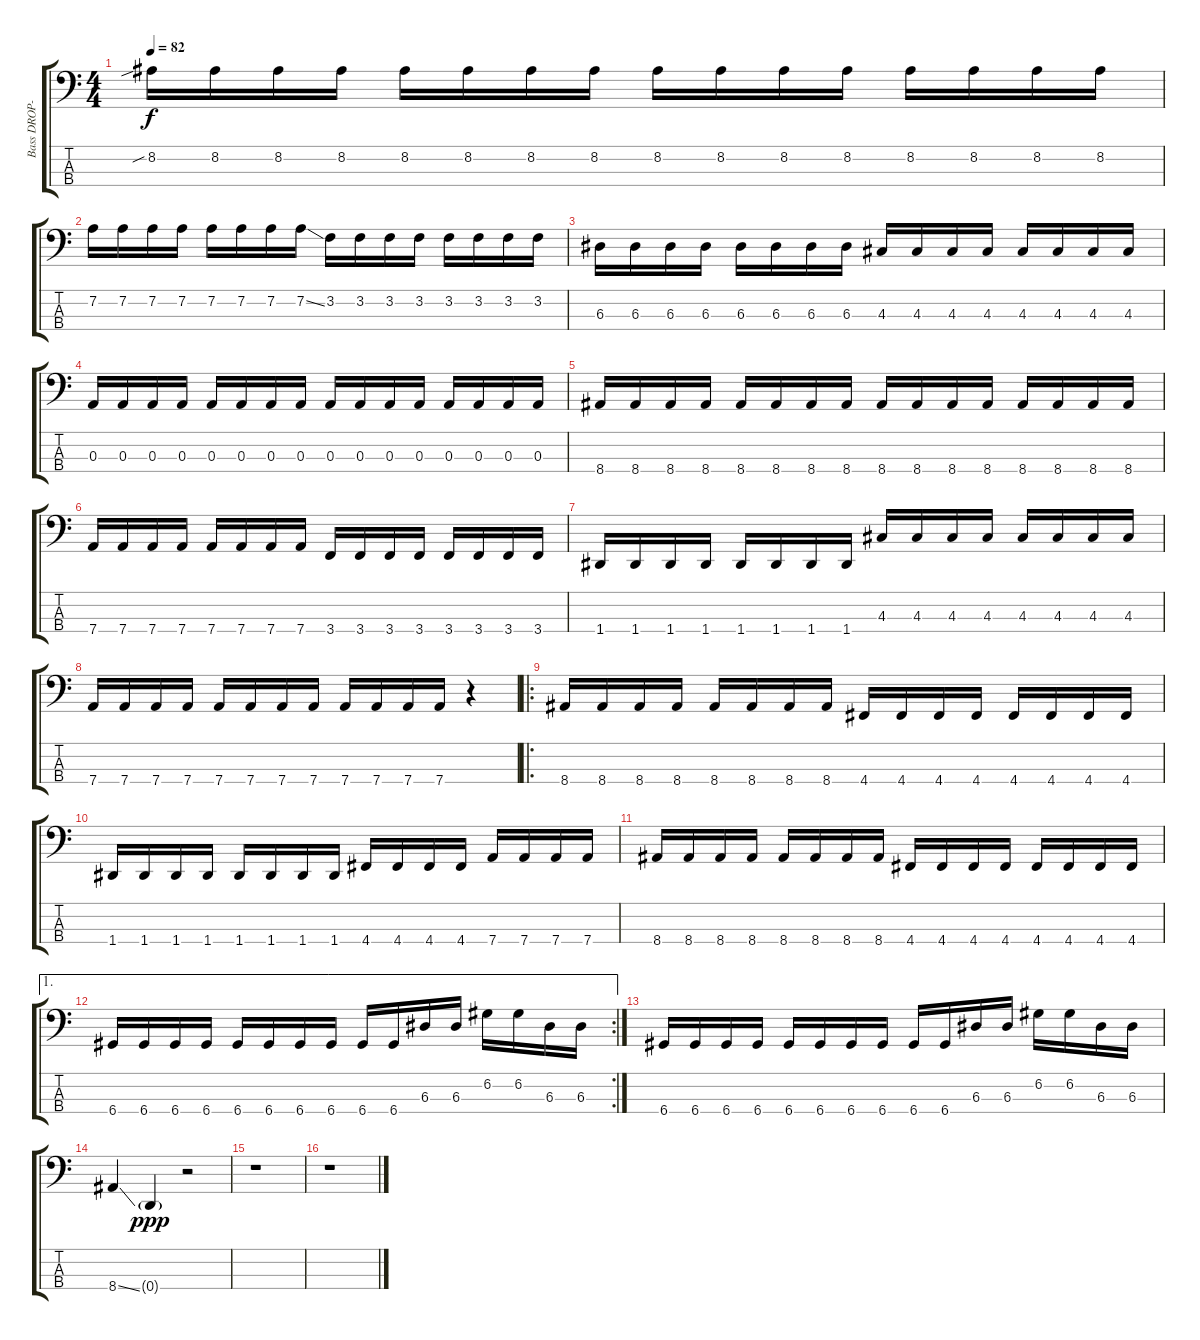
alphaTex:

\track ("Bass DROP-D" "Bass DROP-") {instrument electricbasspick}
\staff {score tabs}
\tuning (G2 D2 A1 D1) {hide}
\ts (4 4)
\tempo 82
\clef f4
\ks c
8.2{sib}.16{dy f} 8.2.16 8.2.16 8.2.16 8.2.16 8.2.16 8.2.16 8.2.16 8.2.16 8.2.16 8.2.16 8.2.16 8.2.16 8.2.16 8.2.16 8.2.16 |
7.2.16 7.2.16 7.2.16 7.2.16 7.2.16 7.2.16 7.2.16 7.2{ss}.16 3.2.16 3.2.16 3.2.16 3.2.16 3.2.16 3.2.16 3.2.16 3.2.16 |
6.3.16 6.3.16 6.3.16 6.3.16 6.3.16 6.3.16 6.3.16 6.3.16 4.3.16 4.3.16 4.3.16 4.3.16 4.3.16 4.3.16 4.3.16 4.3.16 |
0.3.16 0.3.16 0.3.16 0.3.16 0.3.16 0.3.16 0.3.16 0.3.16 0.3.16 0.3.16 0.3.16 0.3.16 0.3.16 0.3.16 0.3.16 0.3.16 |
8.4.16 8.4.16 8.4.16 8.4.16 8.4.16 8.4.16 8.4.16 8.4.16 8.4.16 8.4.16 8.4.16 8.4.16 8.4.16 8.4.16 8.4.16 8.4.16 |
7.4.16 7.4.16 7.4.16 7.4.16 7.4.16 7.4.16 7.4.16 7.4.16 3.4.16 3.4.16 3.4.16 3.4.16 3.4.16 3.4.16 3.4.16 3.4.16 |
1.4.16 1.4.16 1.4.16 1.4.16 1.4.16 1.4.16 1.4.16 1.4.16 4.3.16 4.3.16 4.3.16 4.3.16 4.3.16 4.3.16 4.3.16 4.3.16 |
7.4.16 7.4.16 7.4.16 7.4.16 7.4.16 7.4.16 7.4.16 7.4.16 7.4.16 7.4.16 7.4.16 7.4.16 r.4 |
\ro
8.4.16 8.4.16 8.4.16 8.4.16 8.4.16 8.4.16 8.4.16 8.4.16 4.4.16 4.4.16 4.4.16 4.4.16 4.4.16 4.4.16 4.4.16 4.4.16 |
1.4.16 1.4.16 1.4.16 1.4.16 1.4.16 1.4.16 1.4.16 1.4.16 4.4.16 4.4.16 4.4.16 4.4.16 7.4.16 7.4.16 7.4.16 7.4.16 |
8.4.16 8.4.16 8.4.16 8.4.16 8.4.16 8.4.16 8.4.16 8.4.16 4.4.16 4.4.16 4.4.16 4.4.16 4.4.16 4.4.16 4.4.16 4.4.16 |
\ae 1
\rc 2
6.4.16 6.4.16 6.4.16 6.4.16 6.4.16 6.4.16 6.4.16 6.4.16 6.4.16 6.4.16 6.3.16 6.3.16 6.2.16 6.2.16 6.3.16 6.3.16 |
6.4.16 6.4.16 6.4.16 6.4.16 6.4.16 6.4.16 6.4.16 6.4.16 6.4.16 6.4.16 6.3.16 6.3.16 6.2.16 6.2.16 6.3.16 6.3.16 |
8.4{ss}.4 0.4{g}.4{dy ppp} r.2 |
r.1 |
r.1
